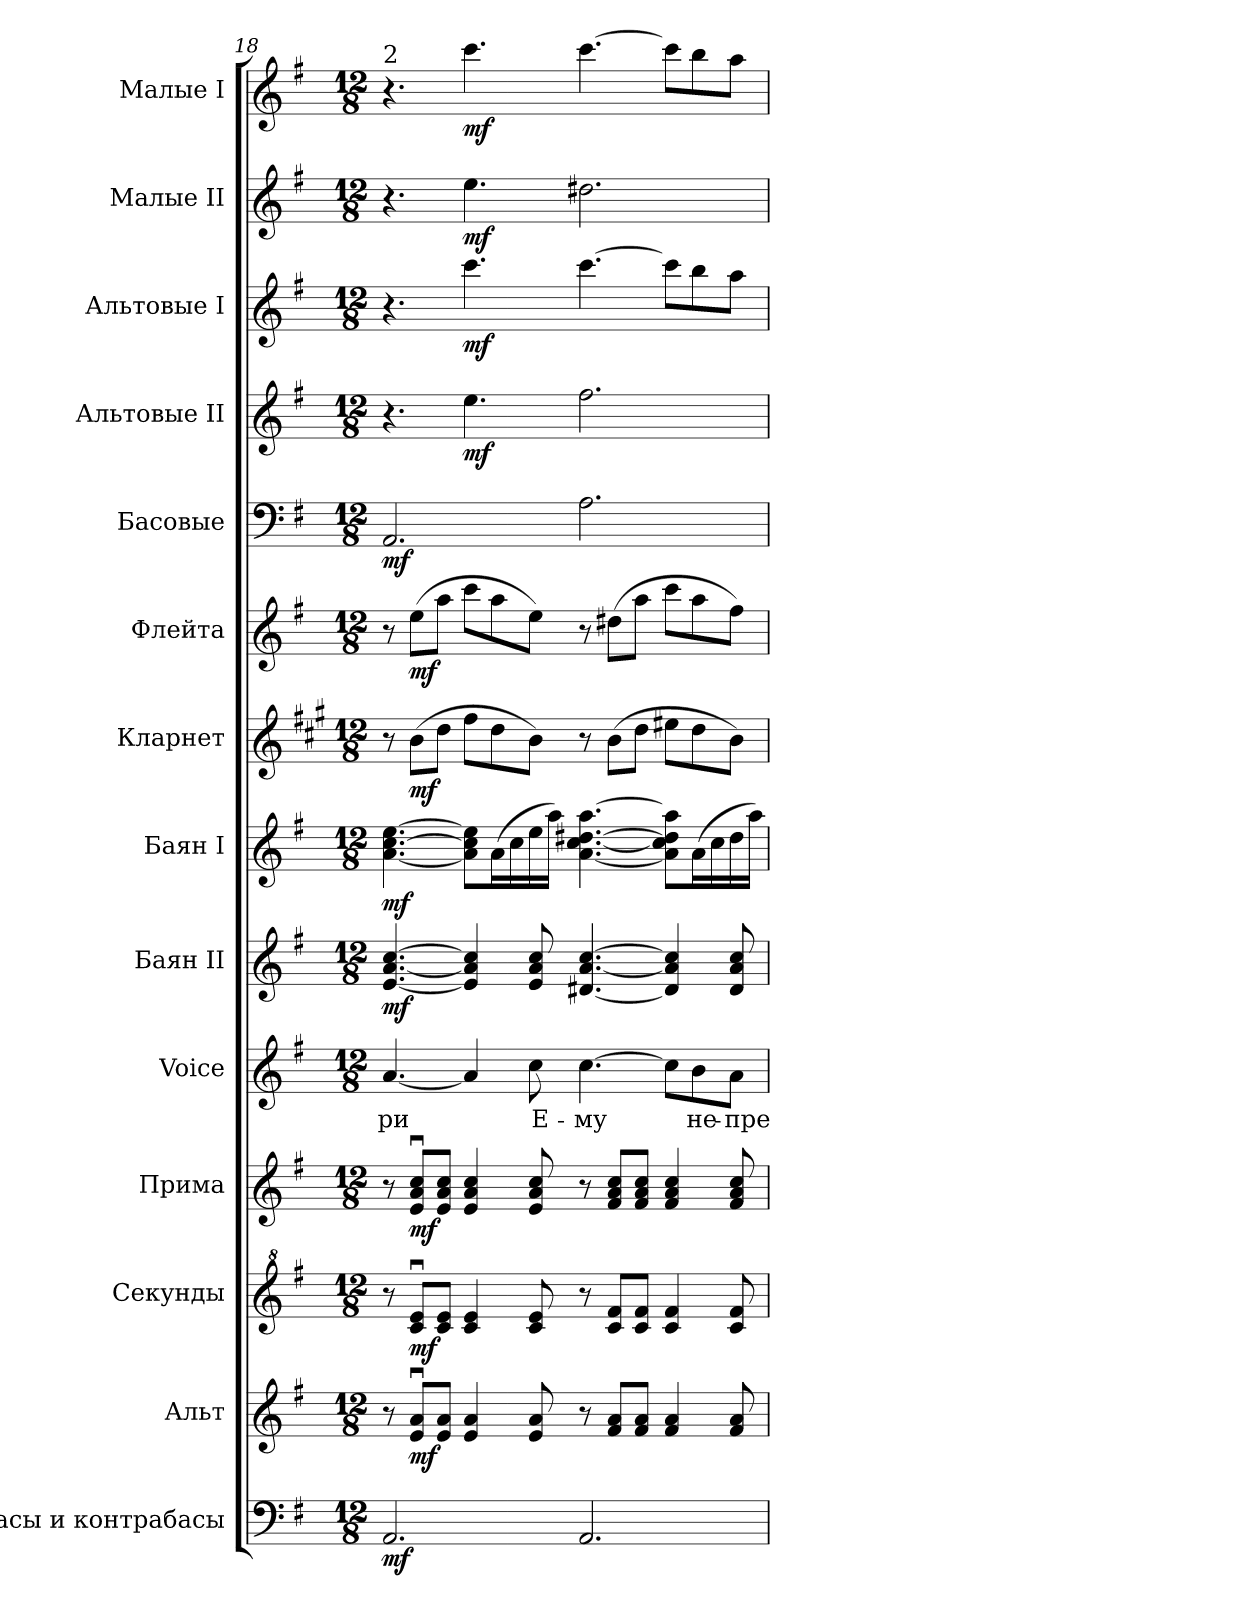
**kern	**dynam	**kern	**dynam	**kern	**dynam	**kern	**dynam	**kern	**text	**kern	**dynam	**kern	**dynam	**kern	**dynam	**kern	**dynam	**kern	**dynam	**kern	**dynam	**kern	**dynam	**kern	**dynam	**kern	**dynam
*part14	*part14	*part13	*part13	*part12	*part12	*part11	*part11	*part10	*part10	*part9	*part9	*part8	*part8	*part7	*part7	*part6	*part6	*part5	*part5	*part4	*part4	*part3	*part3	*part2	*part2	*part1	*part1
*staff14	*staff14	*staff13	*staff13	*staff12	*staff12	*staff11	*staff11	*staff10	*staff10	*staff9	*staff9	*staff8	*staff8	*staff7	*staff7	*staff6	*staff6	*staff5	*staff5	*staff4	*staff4	*staff3	*staff3	*staff2	*staff2	*staff1	*staff1
*I"Басы и контрабасы	*	*I"Альт	*	*I"Секунды	*	*I"Прима	*	*I"Voice	*	*I"Баян II	*	*I"Баян I	*	*I"Кларнет	*	*I"Флейта	*	*I"Басовые	*	*I"Альтовые II	*	*I"Альтовые I	*	*I"Малые II	*	*I"Малые I	*
*	*	*	*	*	*	*	*	*I'Voice	*	*	*	*	*	*	*	*	*	*	*	*	*	*	*	*	*	*	*
*clefF4	*	*clefG2	*	*clefG^2	*	*clefG2	*	*clefG2	*	*clefG2	*	*clefG2	*	*clefG2	*	*clefG2	*	*clefF4	*	*clefG2	*	*clefG2	*	*clefG2	*	*clefG2	*
*ITrd7c12	*	*ITrd7c12	*	*ITrd7c12	*	*ITrd7c12	*	*	*	*	*	*	*	*ITrd1c2	*	*	*	*	*	*	*	*	*	*	*	*	*
*k[f#]	*	*k[f#]	*	*k[f#]	*	*k[f#]	*	*k[f#]	*	*k[f#]	*	*k[f#]	*	*k[f#]	*	*k[f#]	*	*k[f#]	*	*k[f#]	*	*k[f#]	*	*k[f#]	*	*k[f#]	*
*G:	*	*G:	*	*G:	*	*G:	*	*G:	*	*G:	*	*G:	*	*G:	*	*G:	*	*G:	*	*G:	*	*G:	*	*G:	*	*G:	*
*M12/8	*	*M12/8	*	*M12/8	*	*M12/8	*	*M12/8	*	*M12/8	*	*M12/8	*	*M12/8	*	*M12/8	*	*M12/8	*	*M12/8	*	*M12/8	*	*M12/8	*	*M12/8	*
=18	=18	=18	=18	=18	=18	=18	=18	=18	=18	=18	=18	=18	=18	=18	=18	=18	=18	=18	=18	=18	=18	=18	=18	=18	=18	=18	=18
!	!	!	!	!	!	!	!	!	!	!	!	!	!	!	!	!	!	!	!	!	!	!	!	!	!	!LO:TX:a:t=2	!
!	!	!	!	!	!	!	!	!	!LO:LY:b:color=#000000	!	!	!	!	!	!	!	!	!	!	!	!	!	!	!	!	!	!
2.AAAi/	mf	8r	.	8r	.	8r	.	[<4.ai/	-ри	[<4.ei/ [<4.ai [>4.cci	mf	[<4.ai\ [>4.cci [>4.eei	mf	8r	.	8r	.	2.AAi/	mf	4.r	.	4.r	.	4.r	.	4.r	.
.	.	8Ei/u 8AiuL	mf	8ci/u 8eiuL	mf	8Ei/u 8Aiu 8ciuL	mf	.	.	.	.	.	.	(8ai\L	mf	(8eei\L	mf	.	.	.	.	.	.	.	.	.	.
.	.	8Ei/ 8AiJ	.	8ci/ 8eiJ	.	8Ei/ 8Ai 8ciJ	.	.	.	.	.	.	.	8cci\J	.	8aai\J	.	.	.	.	.	.	.	.	.	.	.
.	.	4Ei/ 4Ai	.	4ci/ 4ei	.	4Ei/ 4Ai 4ci	.	4ai/]	.	4ei/] 4ai] 4cci]	.	8ai\] 8cci] 8eei]L	.	8eei\L	.	8ccci\L	.	.	.	4.eei\	mf	4.ccci\	mf	4.eei\	mf	4.ccci\	mf
.	.	.	.	.	.	.	.	.	.	.	.	(16ai\L	.	8cci\	.	8aai\	.	.	.	.	.	.	.	.	.	.	.
.	.	.	.	.	.	.	.	.	.	.	.	16cci\	.	.	.	.	.	.	.	.	.	.	.	.	.	.	.
!	!	!	!	!	!	!	!	!	!LO:LY:b:color=#000000	!	!	!	!	!	!	!	!	!	!	!	!	!	!	!	!	!	!
.	.	8Ei/ 8Ai	.	8ci/ 8ei	.	8Ei/ 8Ai 8ci	.	8cci\	Е-	8ei/ 8ai 8cci	.	16eei\	.	8ai\J)	.	8eei\J)	.	.	.	.	.	.	.	.	.	.	.
.	.	.	.	.	.	.	.	.	.	.	.	16aai\JJ)	.	.	.	.	.	.	.	.	.	.	.	.	.	.	.
!	!	!	!	!	!	!	!	!	!LO:LY:b:color=#000000	!	!	!	!	!	!	!	!	!	!	!	!	!	!	!	!	!	!
2.AAAi/	.	8r	.	8r	.	8r	.	[>4.cci\	-му	[<4.d#Xi/ [<4.ai [>4.cci	.	[<4.ai\ [<4.cci [>4.dd#Xi [>4.aai	.	8r	.	8r	.	2.Ai\	.	2.ff#i\	.	[>4.ccci\	.	2.dd#Xi\	.	[>4.ccci\	.
.	.	8F#i/ 8AiL	.	8ci/ 8f#iL	.	8F#i/ 8Ai 8ciL	.	.	.	.	.	.	.	(8ai\L	.	(8dd#Xi\L	.	.	.	.	.	.	.	.	.	.	.
.	.	8F#i/ 8AiJ	.	8ci/ 8f#iJ	.	8F#i/ 8Ai 8ciJ	.	.	.	.	.	.	.	8cci\J	.	8aai\J	.	.	.	.	.	.	.	.	.	.	.
.	.	4F#i/ 4Ai	.	4ci/ 4f#i	.	4F#i/ 4Ai 4ci	.	8cci\L]	.	4d#i/] 4ai] 4cci]	.	8ai\] 8cci] 8dd#i] 8aai]L	.	8dd#Xi\L	.	8ccci\L	.	.	.	.	.	8ccci\L]	.	.	.	8ccci\L]	.
!	!	!	!	!	!	!	!	!	!LO:LY:b:color=#000000	!	!	!	!	!	!	!	!	!	!	!	!	!	!	!	!	!	!
.	.	.	.	.	.	.	.	8bi\	не-	.	.	(16ai\L	.	8cci\	.	8aai\	.	.	.	.	.	8bbi\	.	.	.	8bbi\	.
.	.	.	.	.	.	.	.	.	.	.	.	16cci\	.	.	.	.	.	.	.	.	.	.	.	.	.	.	.
!	!	!	!	!	!	!	!	!	!LO:LY:b:color=#000000	!	!	!	!	!	!	!	!	!	!	!	!	!	!	!	!	!	!
.	.	8F#i/ 8Ai	.	8ci/ 8f#i	.	8F#i/ 8Ai 8ci	.	8ai\J	-пре-	8d#i/ 8ai 8cci	.	16dd#i\	.	8ai\J)	.	8ff#i\J)	.	.	.	.	.	8aai\J	.	.	.	8aai\J	.
.	.	.	.	.	.	.	.	.	.	.	.	16aai\JJ)	.	.	.	.	.	.	.	.	.	.	.	.	.	.	.
=	=	=	=	=	=	=	=	=	=	=	=	=	=	=	=	=	=	=	=	=	=	=	=	=	=	=	=
*-	*-	*-	*-	*-	*-	*-	*-	*-	*-	*-	*-	*-	*-	*-	*-	*-	*-	*-	*-	*-	*-	*-	*-	*-	*-	*-	*-
